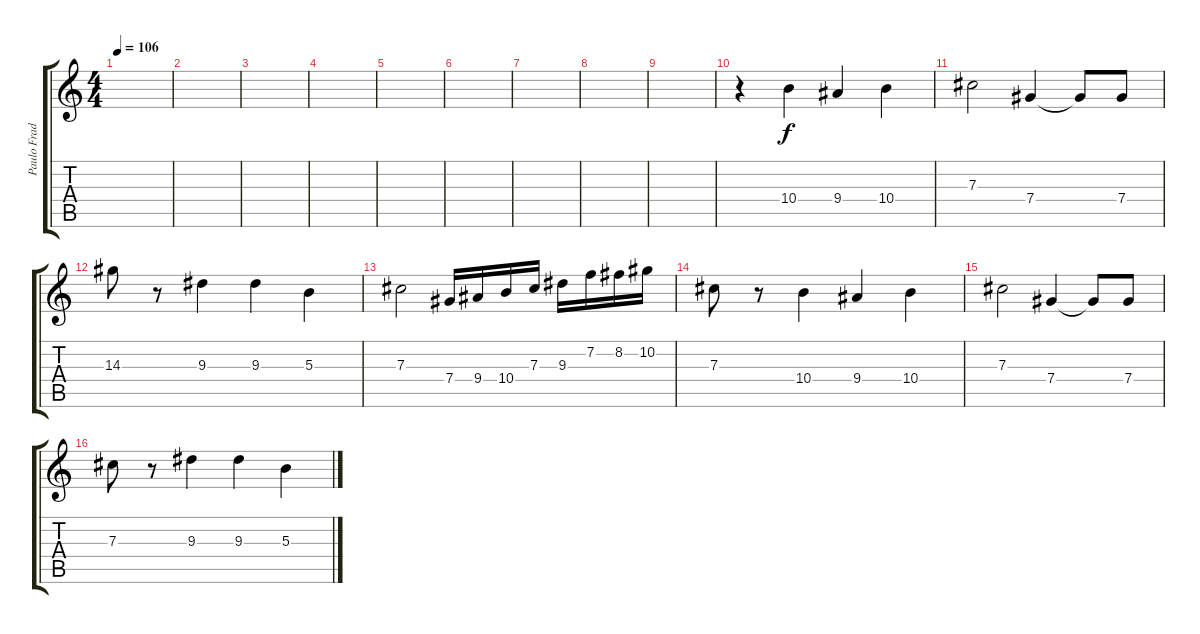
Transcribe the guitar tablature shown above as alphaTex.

\track ("Paulo Frade I" "Paulo Frad") {instrument distortionguitar}
\staff {score tabs}
\tuning (Eb4 Bb3 Gb3 Db3 Ab2 Eb2) {hide}
\ts (4 4)
\tempo 106
\clef g2
\ks c
|
|
|
|
|
|
|
|
|
r.4 10.4.4 9.4.4 10.4.4 |
7.3.2 7.4.4 7.4{t}.8 7.4.8 |
14.3.8 r.8 9.3.4 9.3.4 5.3.4 |
7.3.2 7.4.16 9.4.16 10.4.16 7.3.16 9.3.16 7.2.16 8.2.16 10.2.16 |
7.3.8 r.8 10.4.4 9.4.4 10.4.4 |
7.3.2 7.4.4 7.4{t}.8 7.4.8 |
7.3.8 r.8 9.3.4 9.3.4 5.3.4
